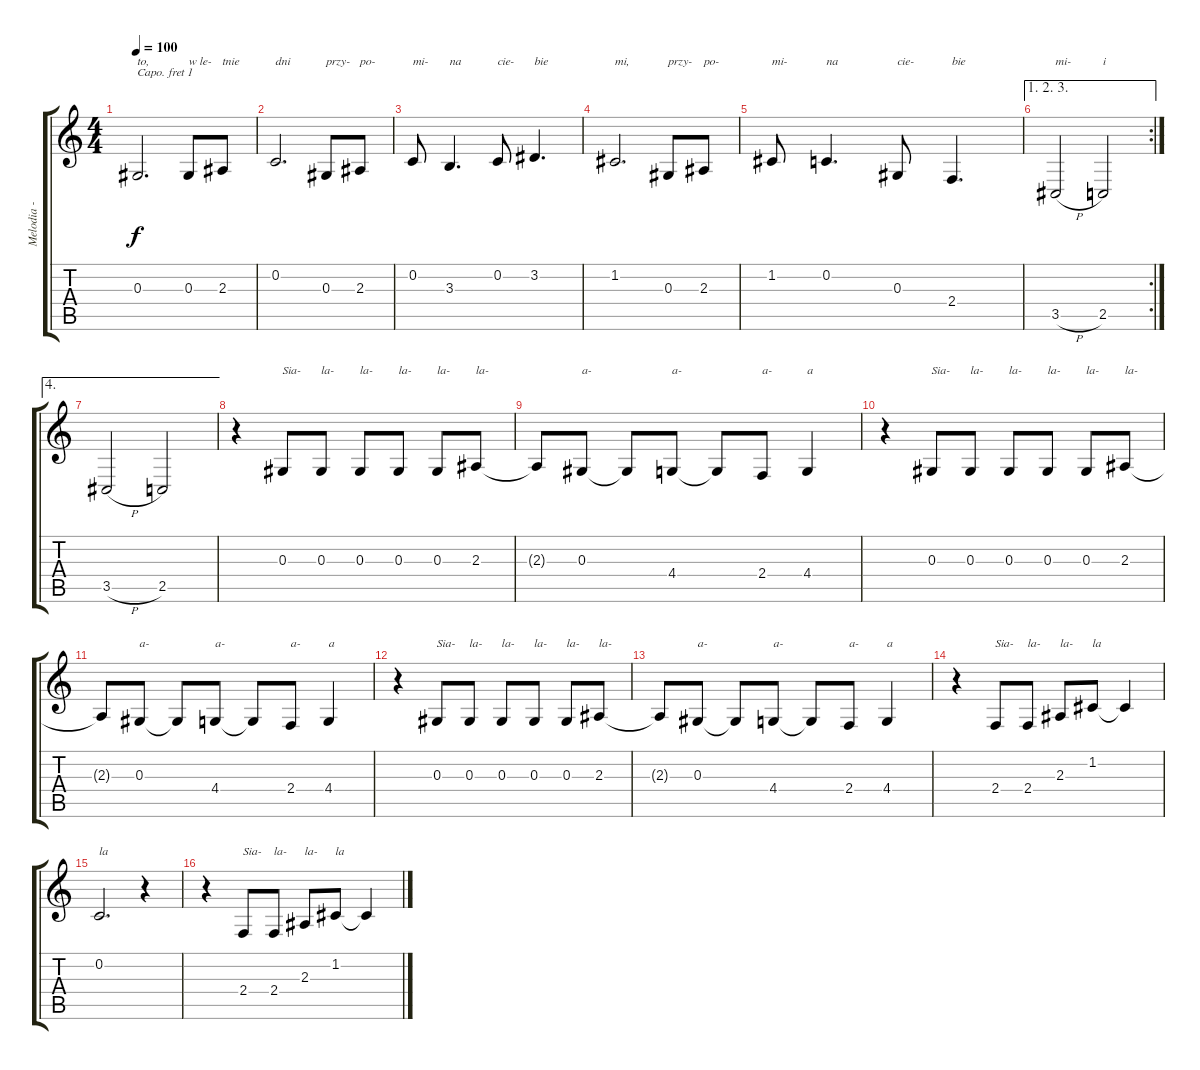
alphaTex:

\track ("Melodia - spiew" "Melodia - ") {instrument panflute}
\staff {score tabs}
\capo 1
\tuning (E4 B3 G3 D3 A2 E2) {hide}
\ts (4 4)
\tempo 100
\clef g2
\ks c
0.3.2{d txt "to," dy f} 0.3.8{txt "w le-"} 2.3.8{txt "tnie"} |
0.2.2{d txt "dni"} 0.3.8{txt "przy-"} 2.3.8{txt "po-"} |
0.2.8{txt "mi-"} 3.3.4{d txt "na"} 0.2.8{txt "cie-"} 3.2.4{d txt "bie"} |
1.2.2{d txt "mi,"} 0.3.8{txt "przy-"} 2.3.8{txt "po-"} |
1.2.8{txt "mi-"} 0.2.4{d txt "na"} 0.3.8{txt "cie-"} 2.4.4{d txt "bie"} |
\ae (1 2 3)
\rc 2
3.5{h}.2{txt "mi-"} 2.5.2{txt "i"} |
\ae 4
3.5{h}.2 2.5.2 |
r.4 0.3.8{txt "Sia-"} 0.3.8{txt "la-"} 0.3.8{txt "la-"} 0.3.8{txt "la-"} 0.3.8{txt "la-"} 2.3.8{txt "la-"} |
2.3{t}.8 0.3.8{txt "a-"} 0.3{t}.8 4.4.8{txt "a-"} 4.4{t}.8 2.4.8{txt "a-"} 4.4.4{txt "a"} |
r.4 0.3.8{txt "Sia-"} 0.3.8{txt "la-"} 0.3.8{txt "la-"} 0.3.8{txt "la-"} 0.3.8{txt "la-"} 2.3.8{txt "la-"} |
2.3{t}.8 0.3.8{txt "a-"} 0.3{t}.8 4.4.8{txt "a-"} 4.4{t}.8 2.4.8{txt "a-"} 4.4.4{txt "a"} |
r.4 0.3.8{txt "Sia-"} 0.3.8{txt "la-"} 0.3.8{txt "la-"} 0.3.8{txt "la-"} 0.3.8{txt "la-"} 2.3.8{txt "la-"} |
2.3{t}.8 0.3.8{txt "a-"} 0.3{t}.8 4.4.8{txt "a-"} 4.4{t}.8 2.4.8{txt "a-"} 4.4.4{txt "a"} |
r.4 2.4.8{txt "Sia-"} 2.4.8{txt "la-"} 2.3.8{txt "la-"} 1.2.8{txt "la"} 1.2{t}.4 |
0.2.2{d txt "la"} r.4 |
r.4 2.4.8{txt "Sia-"} 2.4.8{txt "la-"} 2.3.8{txt "la-"} 1.2.8{txt "la"} 1.2{t}.4
